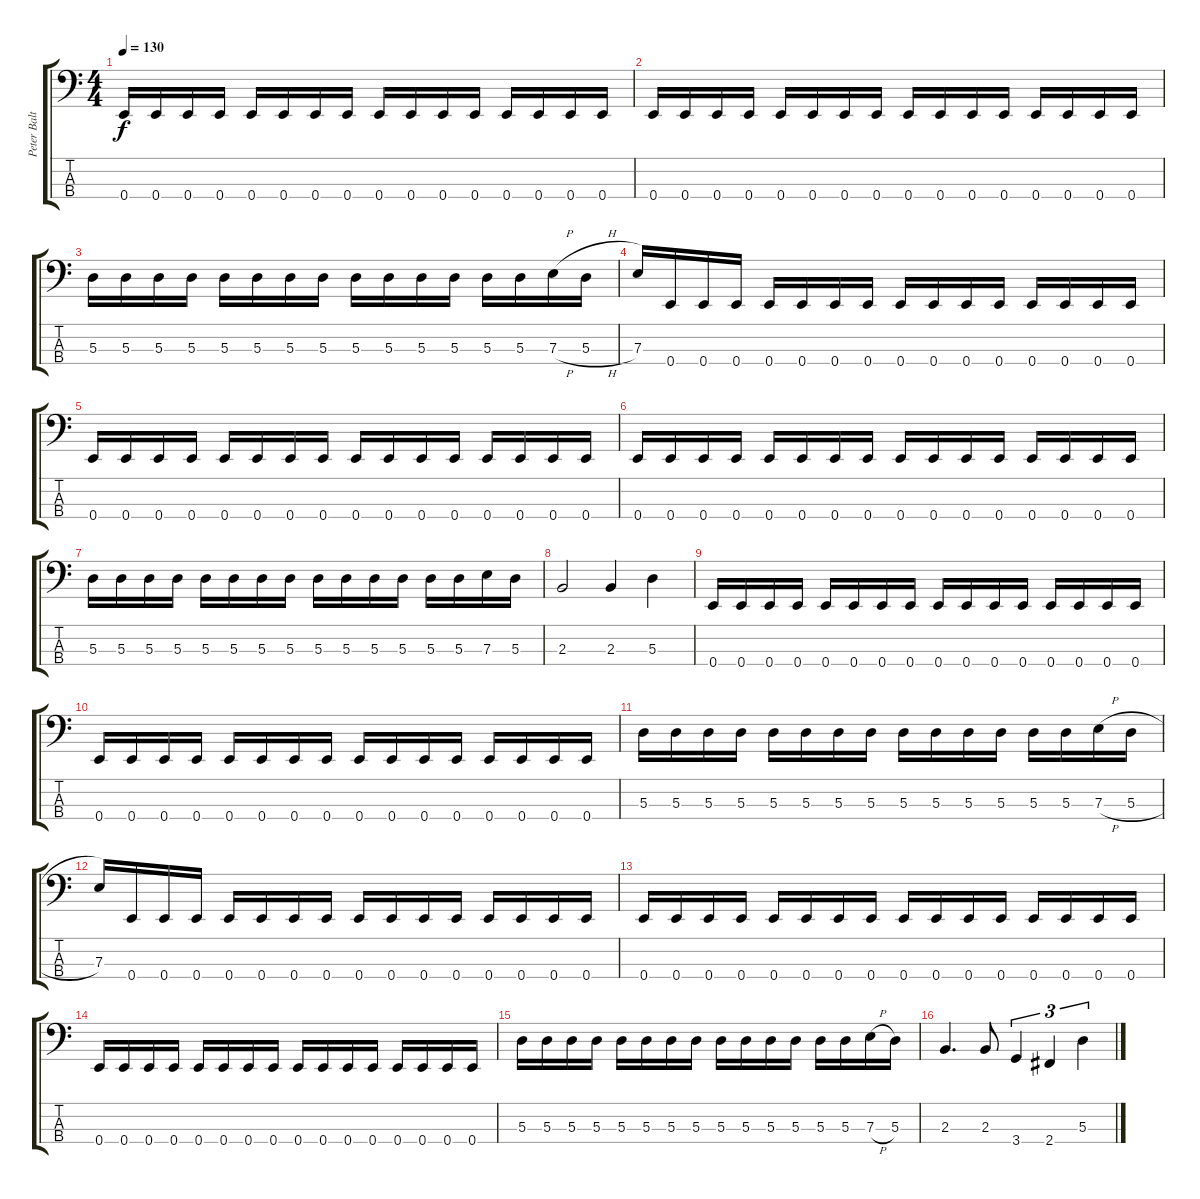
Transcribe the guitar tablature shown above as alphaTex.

\track ("Peter Baltes" "Peter Balt") {instrument electricbassfinger}
\staff {score tabs}
\tuning (G2 D2 A1 E1) {hide}
\ts (4 4)
\tempo 130
\clef f4
\ks c
0.4.16{dy f} 0.4.16 0.4.16 0.4.16 0.4.16 0.4.16 0.4.16 0.4.16 0.4.16 0.4.16 0.4.16 0.4.16 0.4.16 0.4.16 0.4.16 0.4.16 |
0.4.16 0.4.16 0.4.16 0.4.16 0.4.16 0.4.16 0.4.16 0.4.16 0.4.16 0.4.16 0.4.16 0.4.16 0.4.16 0.4.16 0.4.16 0.4.16 |
5.3.16 5.3.16 5.3.16 5.3.16 5.3.16 5.3.16 5.3.16 5.3.16 5.3.16 5.3.16 5.3.16 5.3.16 5.3.16 5.3.16 7.3{h}.16 5.3{h}.16 |
7.3.16 0.4.16 0.4.16 0.4.16 0.4.16 0.4.16 0.4.16 0.4.16 0.4.16 0.4.16 0.4.16 0.4.16 0.4.16 0.4.16 0.4.16 0.4.16 |
0.4.16 0.4.16 0.4.16 0.4.16 0.4.16 0.4.16 0.4.16 0.4.16 0.4.16 0.4.16 0.4.16 0.4.16 0.4.16 0.4.16 0.4.16 0.4.16 |
0.4.16 0.4.16 0.4.16 0.4.16 0.4.16 0.4.16 0.4.16 0.4.16 0.4.16 0.4.16 0.4.16 0.4.16 0.4.16 0.4.16 0.4.16 0.4.16 |
5.3.16 5.3.16 5.3.16 5.3.16 5.3.16 5.3.16 5.3.16 5.3.16 5.3.16 5.3.16 5.3.16 5.3.16 5.3.16 5.3.16 7.3.16 5.3.16 |
2.3.2 2.3.4 5.3.4 |
0.4.16 0.4.16 0.4.16 0.4.16 0.4.16 0.4.16 0.4.16 0.4.16 0.4.16 0.4.16 0.4.16 0.4.16 0.4.16 0.4.16 0.4.16 0.4.16 |
0.4.16 0.4.16 0.4.16 0.4.16 0.4.16 0.4.16 0.4.16 0.4.16 0.4.16 0.4.16 0.4.16 0.4.16 0.4.16 0.4.16 0.4.16 0.4.16 |
5.3.16 5.3.16 5.3.16 5.3.16 5.3.16 5.3.16 5.3.16 5.3.16 5.3.16 5.3.16 5.3.16 5.3.16 5.3.16 5.3.16 7.3{h}.16 5.3{h}.16 |
7.3.16 0.4.16 0.4.16 0.4.16 0.4.16 0.4.16 0.4.16 0.4.16 0.4.16 0.4.16 0.4.16 0.4.16 0.4.16 0.4.16 0.4.16 0.4.16 |
0.4.16 0.4.16 0.4.16 0.4.16 0.4.16 0.4.16 0.4.16 0.4.16 0.4.16 0.4.16 0.4.16 0.4.16 0.4.16 0.4.16 0.4.16 0.4.16 |
0.4.16 0.4.16 0.4.16 0.4.16 0.4.16 0.4.16 0.4.16 0.4.16 0.4.16 0.4.16 0.4.16 0.4.16 0.4.16 0.4.16 0.4.16 0.4.16 |
5.3.16 5.3.16 5.3.16 5.3.16 5.3.16 5.3.16 5.3.16 5.3.16 5.3.16 5.3.16 5.3.16 5.3.16 5.3.16 5.3.16 7.3{h}.16 5.3.16 |
2.3.4{d} 2.3.8 3.4.4{tu (3 2)} 2.4.4{tu (3 2)} 5.3.4{tu (3 2)}
